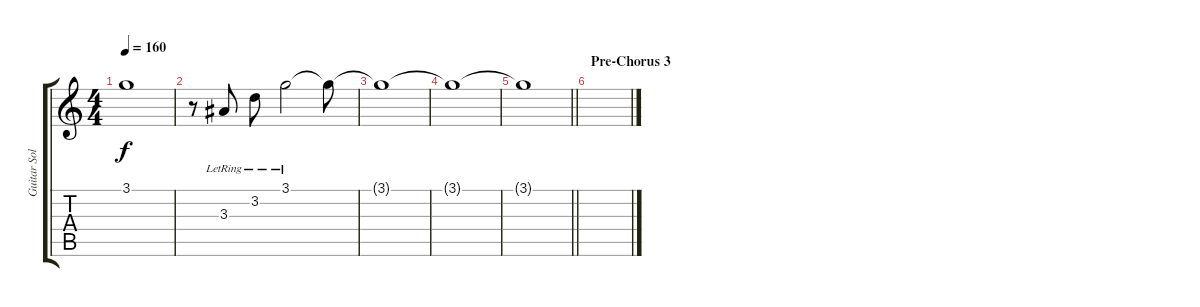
\track ("Guitar Solo" "Guitar Sol") {instrument electricguitarmuted}
\staff {score tabs}
\tuning (E4 B3 G3 D3 A2 D2) {hide}
\ts (4 4)
\tempo 160
\clef g2
\ks c
3.1{t}.1{dy f} |
r.8 3.3{lr}.8 3.2{lr}.8 3.1{lr}.2 3.1{t}.8 |
3.1{t}.1 |
3.1{t}.1 |
\barLineRight lightlight
3.1{t}.1 |
\section ("" "Pre-Chorus 3")
